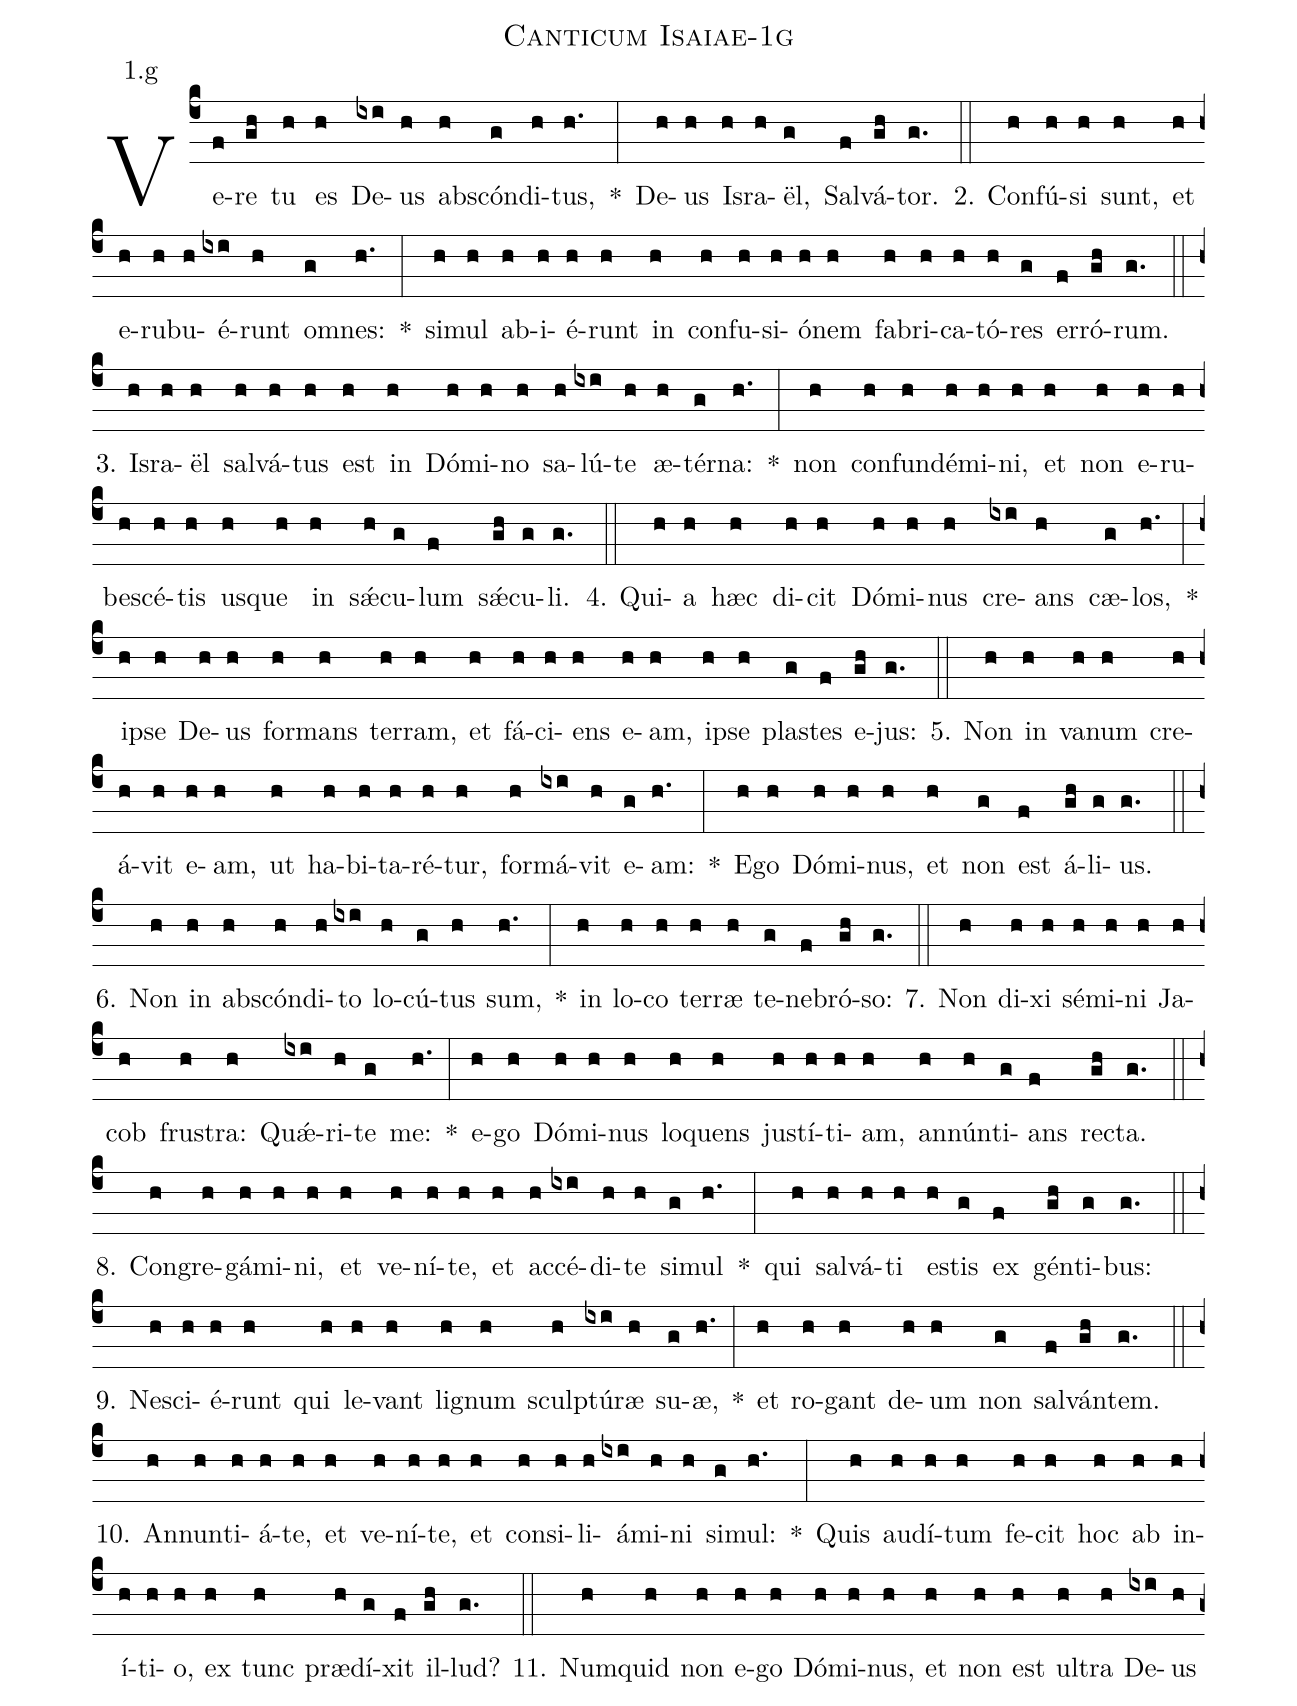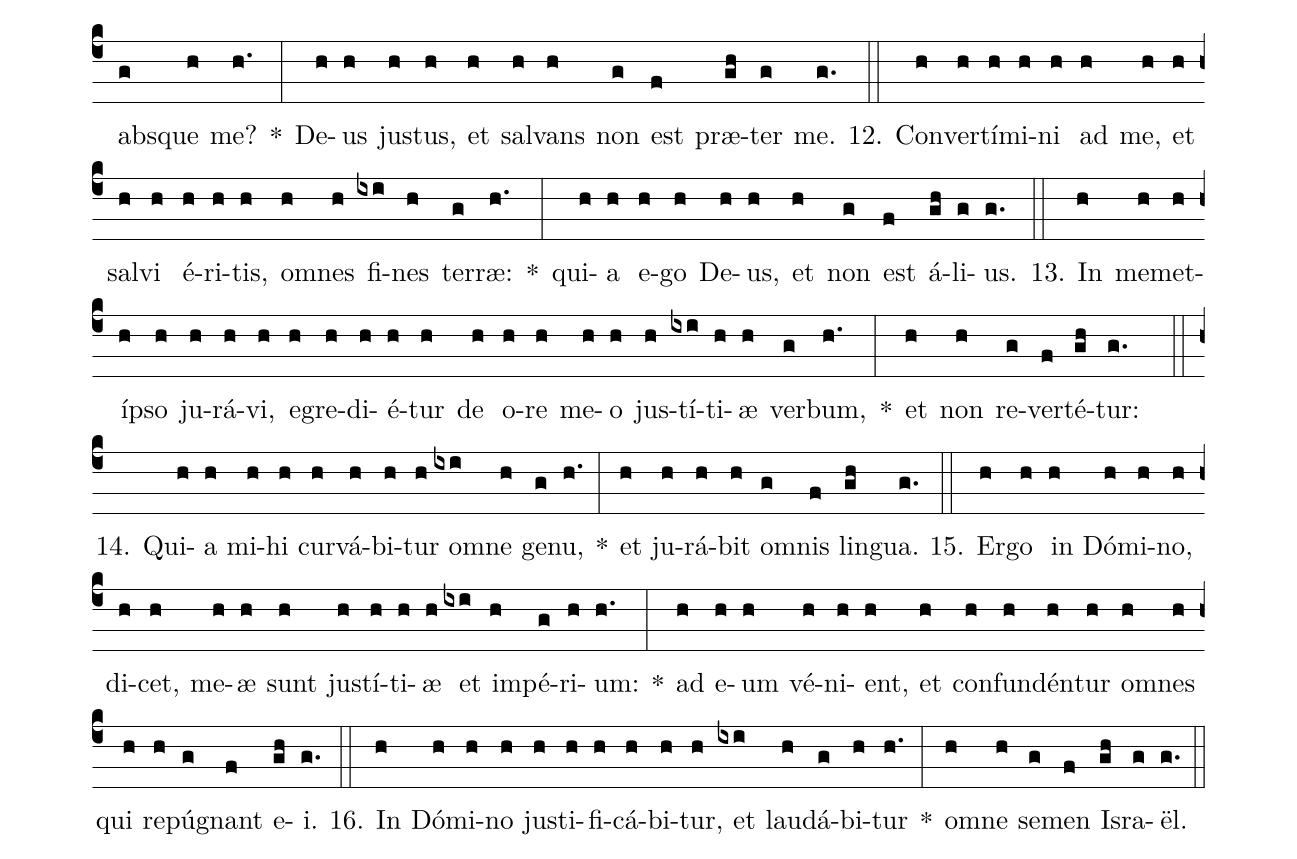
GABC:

name: Canticum Isaiae-1g;
annotation: 1.g;
%%
(c4)Ve(f)re(gh) tu(h) es(h) De(ixi)us(h) abs(h)cón(g)di(h)tus,(h.) *(:) De(h)us(h) Is(h)ra(h)ël,(g) Sal(f)vá(gh)tor.(g.) (::)
2. Con(h)fú(h)si(h) sunt,(h) et(h) e(h)ru(h)bu(h)é(ixi)runt(h) om(g)nes:(h.) *(:) si(h)mul(h) ab(h)i(h)é(h)runt(h) in(h) con(h)fu(h)si(h)ó(h)nem(h) fa(h)bri(h)ca(h)tó(h)res(g) er(f)ró(gh)rum.(g.) (::)
3. Is(h)ra(h)ël(h) sal(h)vá(h)tus(h) est(h) in(h) Dó(h)mi(h)no(h) sa(h)lú(ixi)te(h) æ(h)tér(g)na:(h.) *(:) non(h) con(h)fun(h)dé(h)mi(h)ni,(h) et(h) non(h) e(h)ru(h)be(h)scé(h)tis(h) us(h)que(h) in(h) sǽ(h)cu(g)lum(f) sǽ(gh)cu(g)li.(g.) (::)
4. Qui(h)a(h) hæc(h) di(h)cit(h) Dó(h)mi(h)nus(h) cre(ixi)ans(h) cæ(g)los,(h.) *(:) ip(h)se(h) De(h)us(h) for(h)mans(h) ter(h)ram,(h) et(h) fá(h)ci(h)ens(h) e(h)am,(h) ip(h)se(h) plas(g)tes(f) e(gh)jus:(g.) (::)
5. Non(h) in(h) va(h)num(h) cre(h)á(h)vit(h) e(h)am,(h) ut(h) ha(h)bi(h)ta(h)ré(h)tur,(h) for(h)má(ixi)vit(h) e(g)am:(h.) *(:) E(h)go(h) Dó(h)mi(h)nus,(h) et(h) non(g) est(f) á(gh)li(g)us.(g.) (::)
6. Non(h) in(h) abs(h)cón(h)di(h)to(ixi) lo(h)cú(g)tus(h) sum,(h.) *(:) in(h) lo(h)co(h) ter(h)ræ(h) te(g)ne(f)bró(gh)so:(g.) (::)
7. Non(h) di(h)xi(h) sé(h)mi(h)ni(h) Ja(h)cob(h) frus(h)tra:(h) Quǽ(ixi)ri(h)te(g) me:(h.) *(:) e(h)go(h) Dó(h)mi(h)nus(h) lo(h)quens(h) jus(h)tí(h)ti(h)am,(h) an(h)nún(h)ti(g)ans(f) rec(gh)ta.(g.) (::)
8. Con(h)gre(h)gá(h)mi(h)ni,(h) et(h) ve(h)ní(h)te,(h) et(h) ac(h)cé(ixi)di(h)te(h) si(g)mul(h.) *(:) qui(h) sal(h)vá(h)ti(h) es(h)tis(g) ex(f) gén(gh)ti(g)bus:(g.) (::)
9. Ne(h)sci(h)é(h)runt(h) qui(h) le(h)vant(h) li(h)gnum(h) sculp(h)tú(ixi)ræ(h) su(g)æ,(h.) *(:) et(h) ro(h)gant(h) de(h)um(h) non(g) sal(f)ván(gh)tem.(g.) (::)
10. An(h)nun(h)ti(h)á(h)te,(h) et(h) ve(h)ní(h)te,(h) et(h) con(h)si(h)li(h)á(ixi)mi(h)ni(h) si(g)mul:(h.) *(:) Quis(h) au(h)dí(h)tum(h) fe(h)cit(h) hoc(h) ab(h) in(h)í(h)ti(h)o,(h) ex(h) tunc(h) præ(h)dí(g)xit(f) il(gh)lud?(g.) (::)
11. Num(h)quid(h) non(h) e(h)go(h) Dó(h)mi(h)nus,(h) et(h) non(h) est(h) ul(h)tra(h) De(ixi)us(h) abs(g)que(h) me?(h.) *(:) De(h)us(h) jus(h)tus,(h) et(h) sal(h)vans(h) non(g) est(f) præ(gh)ter(g) me.(g.) (::)
12. Con(h)ver(h)tí(h)mi(h)ni(h) ad(h) me,(h) et(h) sal(h)vi(h) é(h)ri(h)tis,(h) om(h)nes(h) fi(ixi)nes(h) ter(g)ræ:(h.) *(:) qui(h)a(h) e(h)go(h) De(h)us,(h) et(h) non(g) est(f) á(gh)li(g)us.(g.) (::)
13. In(h) me(h)met(h)íp(h)so(h) ju(h)rá(h)vi,(h) e(h)gre(h)di(h)é(h)tur(h) de(h) o(h)re(h) me(h)o(h) jus(h)tí(ixi)ti(h)æ(h) ver(g)bum,(h.) *(:) et(h) non(h) re(g)ver(f)té(gh)tur:(g.) (::)
14. Qui(h)a(h) mi(h)hi(h) cur(h)vá(h)bi(h)tur(h) om(ixi)ne(h) ge(g)nu,(h.) *(:) et(h) ju(h)rá(h)bit(h) om(g)nis(f) lin(gh)gua.(g.) (::)
15. Er(h)go(h) in(h) Dó(h)mi(h)no,(h) di(h)cet,(h) me(h)æ(h) sunt(h) jus(h)tí(h)ti(h)æ(h) et(ixi) im(h)pé(g)ri(h)um:(h.) *(:) ad(h) e(h)um(h) vé(h)ni(h)ent,(h) et(h) con(h)fun(h)dén(h)tur(h) om(h)nes(h) qui(h) re(h)pú(g)gnant(f) e(gh)i.(g.) (::)
16. In(h) Dó(h)mi(h)no(h) jus(h)ti(h)fi(h)cá(h)bi(h)tur,(h) et(ixi) lau(h)dá(g)bi(h)tur(h.) *(:) om(h)ne(h) se(g)men(f) Is(gh)ra(g)ël.(g.) (::)
